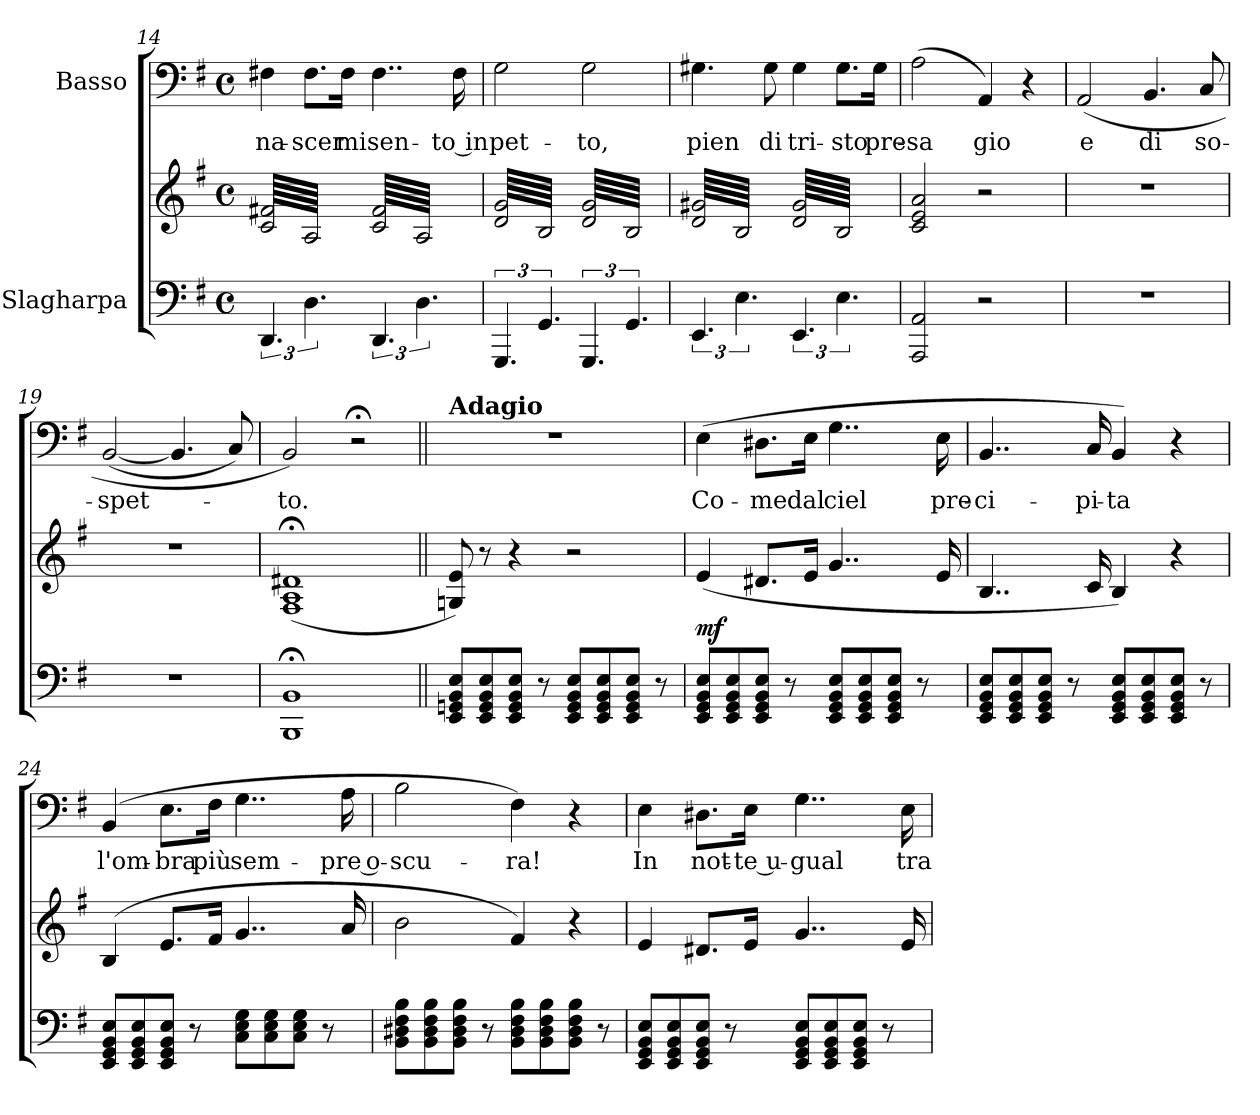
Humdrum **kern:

**kern	**kern	**dynam	**kern	**text
*part2	*part2	*part2	*part1	*part1
*staff3	*staff2	*staff2/3	*staff1	*staff1
*I"Slagharpa	*	*	*I"Basso	*
*clefF4	*clefG2	*	*clefF4	*
*k[f#]	*k[f#]	*	*k[f#]	*
*M4/4	*M4/4	*	*M4/4	*
*met(c)	*met(c)	*	*met(c)	*
=14	=14	=14	=14	=14
!	!	!	!	!LO:LY:b
*	*tremolo	*	*	*
6.DD/	64c/ 64f#X/LLLL	.	4F#X\	na-
.	64A/	.	.	.
.	64c/ 64f#X/	.	.	.
.	64A/	.	.	.
.	64c/ 64f#X/	.	.	.
.	64A/	.	.	.
.	64c/ 64f#X/	.	.	.
.	64A/	.	.	.
.	64c/ 64f#X/	.	.	.
.	64A/	.	.	.
.	64c/ 64f#X/	.	.	.
.	64A/	.	.	.
.	64c/ 64f#X/	.	.	.
.	64A/	.	.	.
.	64c/ 64f#X/	.	.	.
.	64A/	.	.	.
!	!	!	!	!LO:LY:b
6.D\	64c/ 64f#X/	.	8.F#\L	-scer
.	64A/	.	.	.
.	64c/ 64f#X/	.	.	.
.	64A/	.	.	.
.	64c/ 64f#X/	.	.	.
.	64A/	.	.	.
.	64c/ 64f#X/	.	.	.
.	64A/	.	.	.
.	64c/ 64f#X/	.	.	.
.	64A/	.	.	.
.	64c/ 64f#X/	.	.	.
.	64A/	.	.	.
!	!	!	!	!LO:LY:b
.	64c/ 64f#X/	.	16F#\Jk	mi
.	64A/	.	.	.
.	64c/ 64f#X/	.	.	.
.	64A/JJJJ	.	.	.
!	!	!	!	!LO:LY:b
6.DD/	64c/ 64f#/LLLL	.	4..F#\	sen-
.	64A/	.	.	.
.	64c/ 64f#/	.	.	.
.	64A/	.	.	.
.	64c/ 64f#/	.	.	.
.	64A/	.	.	.
.	64c/ 64f#/	.	.	.
.	64A/	.	.	.
.	64c/ 64f#/	.	.	.
.	64A/	.	.	.
.	64c/ 64f#/	.	.	.
.	64A/	.	.	.
.	64c/ 64f#/	.	.	.
.	64A/	.	.	.
.	64c/ 64f#/	.	.	.
.	64A/	.	.	.
6.D\	64c/ 64f#/	.	.	.
.	64A/	.	.	.
.	64c/ 64f#/	.	.	.
.	64A/	.	.	.
.	64c/ 64f#/	.	.	.
.	64A/	.	.	.
.	64c/ 64f#/	.	.	.
.	64A/	.	.	.
.	64c/ 64f#/	.	.	.
.	64A/	.	.	.
.	64c/ 64f#/	.	.	.
.	64A/	.	.	.
!	!	!	!	!LO:LY:b
.	64c/ 64f#/	.	16F#\	-to in
.	64A/	.	.	.
.	64c/ 64f#/	.	.	.
.	64A/JJJJ	.	.	.
!!LO:LB:g=z
=15	=15	=15	=15	=15
!	!	!	!	!LO:LY:b
6.GGG/	64d/ 64g/LLLL	.	2G\	pet-
.	64B/	.	.	.
.	64d/ 64g/	.	.	.
.	64B/	.	.	.
.	64d/ 64g/	.	.	.
.	64B/	.	.	.
.	64d/ 64g/	.	.	.
.	64B/	.	.	.
.	64d/ 64g/	.	.	.
.	64B/	.	.	.
.	64d/ 64g/	.	.	.
.	64B/	.	.	.
.	64d/ 64g/	.	.	.
.	64B/	.	.	.
.	64d/ 64g/	.	.	.
.	64B/	.	.	.
6.GG/	64d/ 64g/	.	.	.
.	64B/	.	.	.
.	64d/ 64g/	.	.	.
.	64B/	.	.	.
.	64d/ 64g/	.	.	.
.	64B/	.	.	.
.	64d/ 64g/	.	.	.
.	64B/	.	.	.
.	64d/ 64g/	.	.	.
.	64B/	.	.	.
.	64d/ 64g/	.	.	.
.	64B/	.	.	.
.	64d/ 64g/	.	.	.
.	64B/	.	.	.
.	64d/ 64g/	.	.	.
.	64B/JJJJ	.	.	.
!	!	!	!	!LO:LY:b
6.GGG/	64d/ 64g/LLLL	.	2G\	-to,
.	64B/	.	.	.
.	64d/ 64g/	.	.	.
.	64B/	.	.	.
.	64d/ 64g/	.	.	.
.	64B/	.	.	.
.	64d/ 64g/	.	.	.
.	64B/	.	.	.
.	64d/ 64g/	.	.	.
.	64B/	.	.	.
.	64d/ 64g/	.	.	.
.	64B/	.	.	.
.	64d/ 64g/	.	.	.
.	64B/	.	.	.
.	64d/ 64g/	.	.	.
.	64B/	.	.	.
6.GG/	64d/ 64g/	.	.	.
.	64B/	.	.	.
.	64d/ 64g/	.	.	.
.	64B/	.	.	.
.	64d/ 64g/	.	.	.
.	64B/	.	.	.
.	64d/ 64g/	.	.	.
.	64B/	.	.	.
.	64d/ 64g/	.	.	.
.	64B/	.	.	.
.	64d/ 64g/	.	.	.
.	64B/	.	.	.
.	64d/ 64g/	.	.	.
.	64B/	.	.	.
.	64d/ 64g/	.	.	.
.	64B/JJJJ	.	.	.
=16	=16	=16	=16	=16
!	!	!	!	!LO:LY:b
6.EE/	64d/ 64g#X/LLLL	.	4.G#X\	pien
.	64B/	.	.	.
.	64d/ 64g#X/	.	.	.
.	64B/	.	.	.
.	64d/ 64g#X/	.	.	.
.	64B/	.	.	.
.	64d/ 64g#X/	.	.	.
.	64B/	.	.	.
.	64d/ 64g#X/	.	.	.
.	64B/	.	.	.
.	64d/ 64g#X/	.	.	.
.	64B/	.	.	.
.	64d/ 64g#X/	.	.	.
.	64B/	.	.	.
.	64d/ 64g#X/	.	.	.
.	64B/	.	.	.
6.E\	64d/ 64g#X/	.	.	.
.	64B/	.	.	.
.	64d/ 64g#X/	.	.	.
.	64B/	.	.	.
.	64d/ 64g#X/	.	.	.
.	64B/	.	.	.
.	64d/ 64g#X/	.	.	.
.	64B/	.	.	.
!	!	!	!	!LO:LY:b
.	64d/ 64g#X/	.	8G#\	di
.	64B/	.	.	.
.	64d/ 64g#X/	.	.	.
.	64B/	.	.	.
.	64d/ 64g#X/	.	.	.
.	64B/	.	.	.
.	64d/ 64g#X/	.	.	.
.	64B/JJJJ	.	.	.
!	!	!	!	!LO:LY:b
6.EE/	64d/ 64g#/LLLL	.	4G#\	tri-
.	64B/	.	.	.
.	64d/ 64g#/	.	.	.
.	64B/	.	.	.
.	64d/ 64g#/	.	.	.
.	64B/	.	.	.
.	64d/ 64g#/	.	.	.
.	64B/	.	.	.
.	64d/ 64g#/	.	.	.
.	64B/	.	.	.
.	64d/ 64g#/	.	.	.
.	64B/	.	.	.
.	64d/ 64g#/	.	.	.
.	64B/	.	.	.
.	64d/ 64g#/	.	.	.
.	64B/	.	.	.
!	!	!	!	!LO:LY:b
6.E\	64d/ 64g#/	.	8.G#\L	-sto
.	64B/	.	.	.
.	64d/ 64g#/	.	.	.
.	64B/	.	.	.
.	64d/ 64g#/	.	.	.
.	64B/	.	.	.
.	64d/ 64g#/	.	.	.
.	64B/	.	.	.
.	64d/ 64g#/	.	.	.
.	64B/	.	.	.
.	64d/ 64g#/	.	.	.
.	64B/	.	.	.
!	!	!	!	!LO:LY:b
.	64d/ 64g#/	.	16G#\Jk	pre-
.	64B/	.	.	.
.	64d/ 64g#/	.	.	.
.	64B/JJJJ	.	.	.
*	*Xtremolo	*	*	*
=17	=17	=17	=17	=17
!	!	!	!	!LO:LY:b
2AAA/ 2AA/	2c/ 2e/ 2a/	.	(>2A\	-sa
.	.	.	.	.
.	.	.	.	.
.	.	.	.	.
.	.	.	.	.
.	.	.	.	.
.	.	.	.	.
.	.	.	.	.
.	.	.	.	.
.	.	.	.	.
.	.	.	.	.
.	.	.	.	.
.	.	.	.	.
.	.	.	.	.
.	.	.	.	.
.	.	.	.	.
!	!	!	!	!LO:LY:b
2r	2r	.	4AA/)	gio
.	.	.	4r	.
=18	=18	=18	=18	=18
!	!	!	!	!LO:LY:b
1r	1r	.	(>2AA/	e
!	!	!	!	!LO:LY:b
.	.	.	4.BB/	di
!	!	!	!	!LO:LY:b
.	.	.	8C/	so-
=19	=19	=19	=19	=19
!	!	!	!	!LO:LY:b
1r	1r	.	(<[2BB/	-spet-
.	.	.	4.BB/]	.
.	.	.	8C/)	.
=20	=20	=20	=20	=20
!	!	!	!	!LO:LY:b
1BBB;< 1BB;<	(>1F#;< 1A;< 1d#X;<	.	2BB/)	-to.
.	.	.	2r;<	.
!!LO:PB:g=z
=21||	=21||	=21||	=21||	=21||
*	*	*	*MM56	*
!	!	!	!LO:TX:a:B:t=Adagio	!
8EE/ 8GGn/ 8BB/ 8E/L	8Gn/ 8e/)	.	1r	.
8EE/ 8GG/ 8BB/ 8E/	8r	.	.	.
8EE/ 8GG/ 8BB/ 8E/J	4r	.	.	.
8r	.	.	.	.
8EE/ 8GG/ 8BB/ 8E/L	2r	.	.	.
8EE/ 8GG/ 8BB/ 8E/	.	.	.	.
8EE/ 8GG/ 8BB/ 8E/J	.	.	.	.
8r	.	.	.	.
=22	=22	=22	=22	=22
!	!	!LO:DY:a=2	!	!LO:LY:b
8EE/ 8GG/ 8BB/ 8E/L	(<4e/	mf	(>4E\	Co-
8EE/ 8GG/ 8BB/ 8E/	.	.	.	.
!	!	!	!	!LO:LY:b
8EE/ 8GG/ 8BB/ 8E/J	8.d#X/L	.	8.D#X\L	-me
8r	.	.	.	.
!	!	!	!	!LO:LY:b
.	16e/Jk	.	16E\Jk	dal
!	!	!	!	!LO:LY:b
8EE/ 8GG/ 8BB/ 8E/L	4..g/	.	4..G\	ciel
8EE/ 8GG/ 8BB/ 8E/	.	.	.	.
8EE/ 8GG/ 8BB/ 8E/J	.	.	.	.
8r	.	.	.	.
!	!	!	!	!LO:LY:b
.	16e/	.	16E\	pre-
=23	=23	=23	=23	=23
!	!	!	!	!LO:LY:b
8EE/ 8GG/ 8BB/ 8E/L	4..B/	.	4..BB/	-ci-
8EE/ 8GG/ 8BB/ 8E/	.	.	.	.
8EE/ 8GG/ 8BB/ 8E/J	.	.	.	.
8r	.	.	.	.
!	!	!	!	!LO:LY:b
.	16c/	.	16C/	-pi-
!	!	!	!	!LO:LY:b
8EE/ 8GG/ 8BB/ 8E/L	4B/)	.	4BB/)	-ta
8EE/ 8GG/ 8BB/ 8E/	.	.	.	.
8EE/ 8GG/ 8BB/ 8E/J	4r	.	4r	.
8r	.	.	.	.
=24	=24	=24	=24	=24
!	!	!	!	!LO:LY:b
8EE/ 8GG/ 8BB/ 8E/L	(>4B/	.	(>4BB/	l'om-
8EE/ 8GG/ 8BB/ 8E/	.	.	.	.
!	!	!	!	!LO:LY:b
8EE/ 8GG/ 8BB/ 8E/J	8.e/L	.	8.E\L	-bra
8r	.	.	.	.
!	!	!	!	!LO:LY:b
.	16f#/Jk	.	16F#\Jk	più
!	!	!	!	!LO:LY:b
8C\ 8E\ 8G\L	4..g/	.	4..G\	sem-
8C\ 8E\ 8G\	.	.	.	.
8C\ 8E\ 8G\J	.	.	.	.
8r	.	.	.	.
!	!	!	!	!LO:LY:b
.	16a/	.	16A\	-pre o-
!!LO:LB:g=z
=25	=25	=25	=25	=25
!	!	!	!	!LO:LY:b
8BB\ 8D#X\ 8F#\ 8B\L	2b\	.	2B\	-scu-
8BB\ 8D#\ 8F#\ 8B\	.	.	.	.
8BB\ 8D#\ 8F#\ 8B\J	.	.	.	.
8r	.	.	.	.
!	!	!	!	!LO:LY:b
8BB\ 8D#\ 8F#\ 8B\L	4f#/)	.	4F#\)	-ra!
8BB\ 8D#\ 8F#\ 8B\	.	.	.	.
8BB\ 8D#\ 8F#\ 8B\J	4r	.	4r	.
8r	.	.	.	.
=26	=26	=26	=26	=26
!	!	!	!	!LO:LY:b
8EE/ 8GG/ 8BB/ 8E/L	4e/	.	4E\	In
8EE/ 8GG/ 8BB/ 8E/	.	.	.	.
!	!	!	!	!LO:LY:b
8EE/ 8GG/ 8BB/ 8E/J	8.d#X/L	.	8.D#X\L	not-
8r	.	.	.	.
!	!	!	!	!LO:LY:b
.	16e/Jk	.	16E\Jk	-te u-
!	!	!	!	!LO:LY:b
8EE/ 8GG/ 8BB/ 8E/L	4..g/	.	4..G\	-gual
8EE/ 8GG/ 8BB/ 8E/	.	.	.	.
8EE/ 8GG/ 8BB/ 8E/J	.	.	.	.
8r	.	.	.	.
!	!	!	!	!LO:LY:b
.	16e/	.	16E\	tra-
=	=	=	=	=
*-	*-	*-	*-	*-
